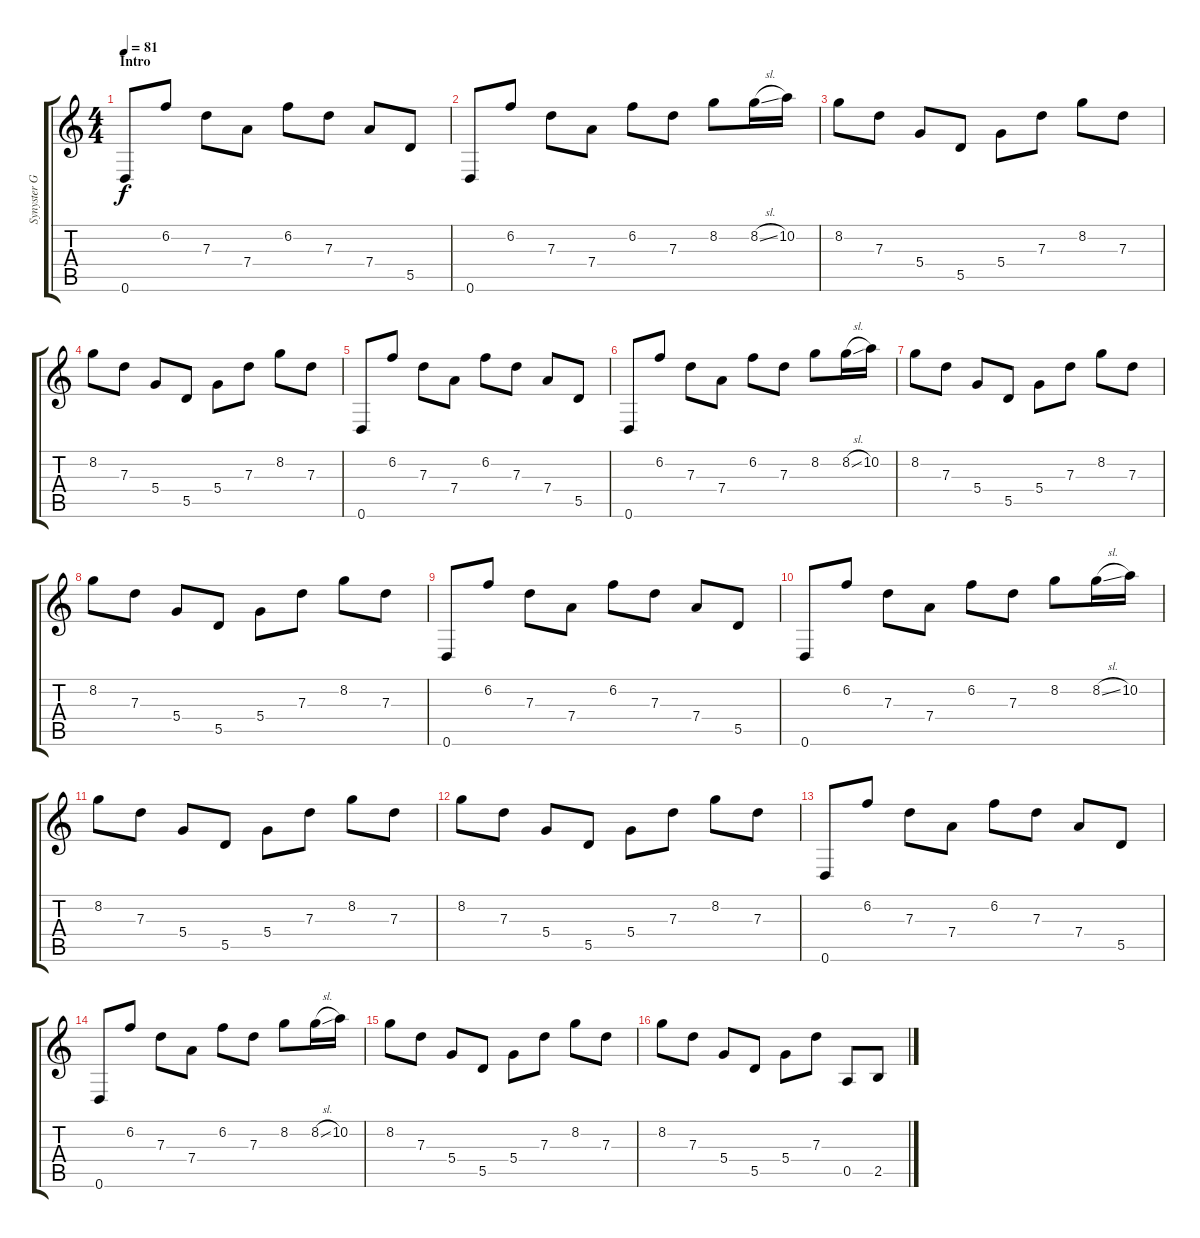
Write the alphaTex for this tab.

\track ("Synyster Gates Acoustic" "Synyster G") {instrument acousticguitarsteel}
\staff {score tabs}
\tuning (E4 B3 G3 D3 A2 D2) {hide}
\ts (4 4)
\section ("" "Intro")
\tempo 81
\clef g2
\ks c
0.6.8{dy f instrument acousticguitarsteel} 6.2.8 7.3.8 7.4.8 6.2.8 7.3.8 7.4.8 5.5.8 |
0.6.8 6.2.8 7.3.8 7.4.8 6.2.8 7.3.8 8.2.8 8.2{sl}.16 10.2.16 |
8.2.8 7.3.8 5.4.8 5.5.8 5.4.8 7.3.8 8.2.8 7.3.8 |
8.2.8 7.3.8 5.4.8 5.5.8 5.4.8 7.3.8 8.2.8 7.3.8 |
0.6.8 6.2.8 7.3.8 7.4.8 6.2.8 7.3.8 7.4.8 5.5.8 |
0.6.8 6.2.8 7.3.8 7.4.8 6.2.8 7.3.8 8.2.8 8.2{sl}.16 10.2.16 |
8.2.8 7.3.8 5.4.8 5.5.8 5.4.8 7.3.8 8.2.8 7.3.8 |
8.2.8 7.3.8 5.4.8 5.5.8 5.4.8 7.3.8 8.2.8 7.3.8 |
0.6.8 6.2.8 7.3.8 7.4.8 6.2.8 7.3.8 7.4.8 5.5.8 |
0.6.8 6.2.8 7.3.8 7.4.8 6.2.8 7.3.8 8.2.8 8.2{sl}.16 10.2.16 |
8.2.8 7.3.8 5.4.8 5.5.8 5.4.8 7.3.8 8.2.8 7.3.8 |
8.2.8 7.3.8 5.4.8 5.5.8 5.4.8 7.3.8 8.2.8 7.3.8 |
0.6.8 6.2.8 7.3.8 7.4.8 6.2.8 7.3.8 7.4.8 5.5.8 |
0.6.8 6.2.8 7.3.8 7.4.8 6.2.8 7.3.8 8.2.8 8.2{sl}.16 10.2.16 |
8.2.8 7.3.8 5.4.8 5.5.8 5.4.8 7.3.8 8.2.8 7.3.8 |
8.2.8 7.3.8 5.4.8 5.5.8 5.4.8 7.3.8 0.5.8 2.5.8
